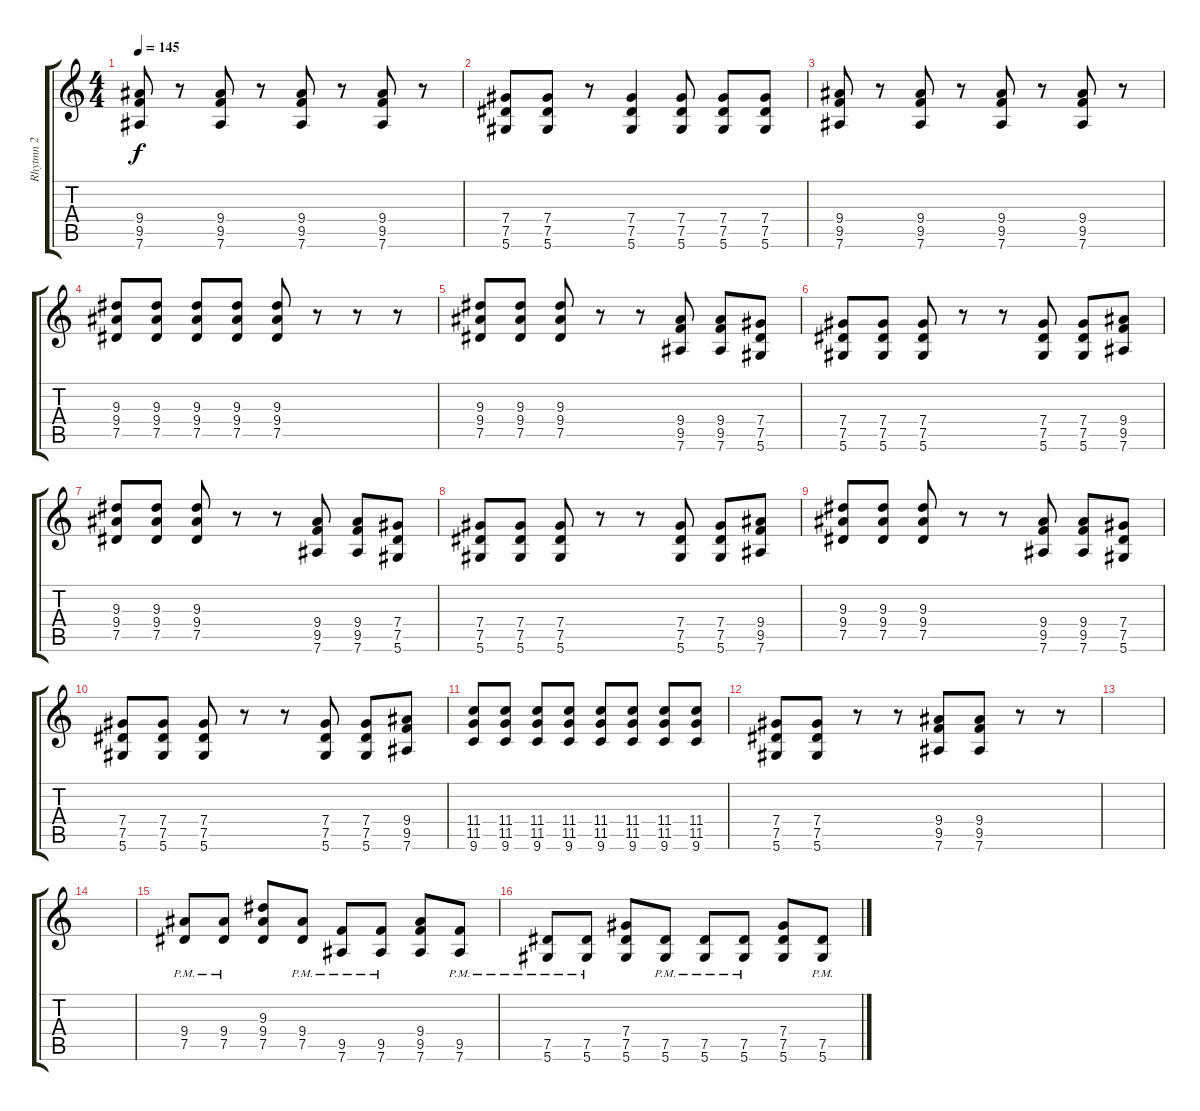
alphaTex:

\track ("Rhytmn 2" "Rhytmn 2") {instrument distortionguitar}
\staff {score tabs}
\tuning (Eb4 Bb3 Gb3 Db3 Ab2 Eb2) {hide}
\ts (4 4)
\tempo 145
\clef g2
\ks c
(9.4 9.5 7.6).8{dy f} r.8 (9.4 9.5 7.6).8 r.8 (9.4 9.5 7.6).8 r.8 (9.4 9.5 7.6).8 r.8 |
(7.4 7.5 5.6).8 (7.4 7.5 5.6).8 r.8 (7.4 7.5 5.6).4 (7.4 7.5 5.6).8 (7.4 7.5 5.6).8 (7.4 7.5 5.6).8 |
(9.4 9.5 7.6).8 r.8 (9.4 9.5 7.6).8 r.8 (9.4 9.5 7.6).8 r.8 (9.4 9.5 7.6).8 r.8 |
(9.3 9.4 7.5).8 (9.3 9.4 7.5).8 (9.3 9.4 7.5).8 (9.3 9.4 7.5).8 (9.3 9.4 7.5).8 r.8 r.8 r.8 |
(9.3 9.4 7.5).8 (9.3 9.4 7.5).8 (9.3 9.4 7.5).8 r.8 r.8 (9.4 9.5 7.6).8 (9.4 9.5 7.6).8 (7.4 7.5 5.6).8 |
(7.4 7.5 5.6).8 (7.4 7.5 5.6).8 (7.4 7.5 5.6).8 r.8 r.8 (7.4 7.5 5.6).8 (7.4 7.5 5.6).8 (9.4 9.5 7.6).8 |
(9.3 9.4 7.5).8 (9.3 9.4 7.5).8 (9.3 9.4 7.5).8 r.8 r.8 (9.4 9.5 7.6).8 (9.4 9.5 7.6).8 (7.4 7.5 5.6).8 |
(7.4 7.5 5.6).8 (7.4 7.5 5.6).8 (7.4 7.5 5.6).8 r.8 r.8 (7.4 7.5 5.6).8 (7.4 7.5 5.6).8 (9.4 9.5 7.6).8 |
(9.3 9.4 7.5).8 (9.3 9.4 7.5).8 (9.3 9.4 7.5).8 r.8 r.8 (9.4 9.5 7.6).8 (9.4 9.5 7.6).8 (7.4 7.5 5.6).8 |
(7.4 7.5 5.6).8 (7.4 7.5 5.6).8 (7.4 7.5 5.6).8 r.8 r.8 (7.4 7.5 5.6).8 (7.4 7.5 5.6).8 (9.4 9.5 7.6).8 |
(11.4 11.5 9.6).8 (11.4 11.5 9.6).8 (11.4 11.5 9.6).8 (11.4 11.5 9.6).8 (11.4 11.5 9.6).8 (11.4 11.5 9.6).8 (11.4 11.5 9.6).8 (11.4 11.5 9.6).8 |
(7.4 7.5 5.6).8 (7.4 7.5 5.6).8 r.8 r.8 (9.4 9.5 7.6).8 (9.4 9.5 7.6).8 r.8 r.8 |
|
|
(9.4{pm} 7.5{pm}).8 (9.4{pm} 7.5{pm}).8 (9.3 9.4 7.5).8 (9.4{pm} 7.5{pm}).8 (9.5{pm} 7.6{pm}).8 (9.5{pm} 7.6{pm}).8 (9.4 9.5 7.6).8 (9.5{pm} 7.6{pm}).8 |
(7.5{pm} 5.6{pm}).8 (7.5{pm} 5.6{pm}).8 (7.4 7.5 5.6).8 (7.5{pm} 5.6{pm}).8 (7.5{pm} 5.6{pm}).8 (7.5{pm} 5.6{pm}).8 (7.4 7.5 5.6).8 (7.5{pm} 5.6{pm}).8
